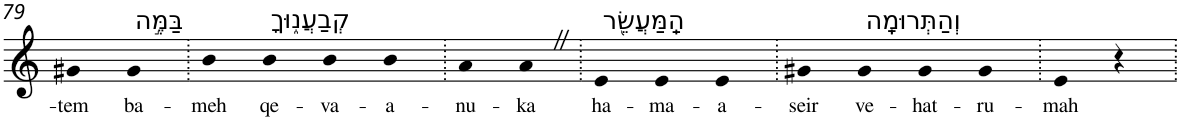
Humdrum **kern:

**kern	**text
*part1	*part1
*staff1	*staff1
*I"Piano	*
*I'Pno	*
!!LO:PB:g=z
*clefG2	*
*k[]	*
=79	=79
!	!LO:LY:b
4g#X	-tem
!LO:TX:a:t=בַּמֶּ֣ה	!
!	!LO:LY:b
4g#	ba-
=80.	=80.
!	!LO:LY:b
4b	-meh
!LO:TX:a:t=קְבַעֲנ֑וּךָ	!
!	!LO:LY:b
4b	qe-
!	!LO:LY:b
4b	-va-
!	!LO:LY:b
4b	-a-
=81.	=81.
!	!LO:LY:b
4a	-nu-
!	!LO:LY:b
4aZ	-ka
=82.	=82.
!LO:TX:a:t=הַֽמַּעֲשֵׂ֖ר	!
!	!LO:LY:b
4e	ha-
!	!LO:LY:b
4e	-ma-
!	!LO:LY:b
4e	-a-
=83.	=83.
!	!LO:LY:b
4g#X	-seir
!LO:TX:a:t=וְהַתְּרוּמָֽה	!
!	!LO:LY:b
4g#	ve-
!	!LO:LY:b
4g#	-hat-
!	!LO:LY:b
4g#	-ru-
=84.	=84.
!	!LO:LY:b
4e	-mah
4r	.
=.	=.
*-	*-
